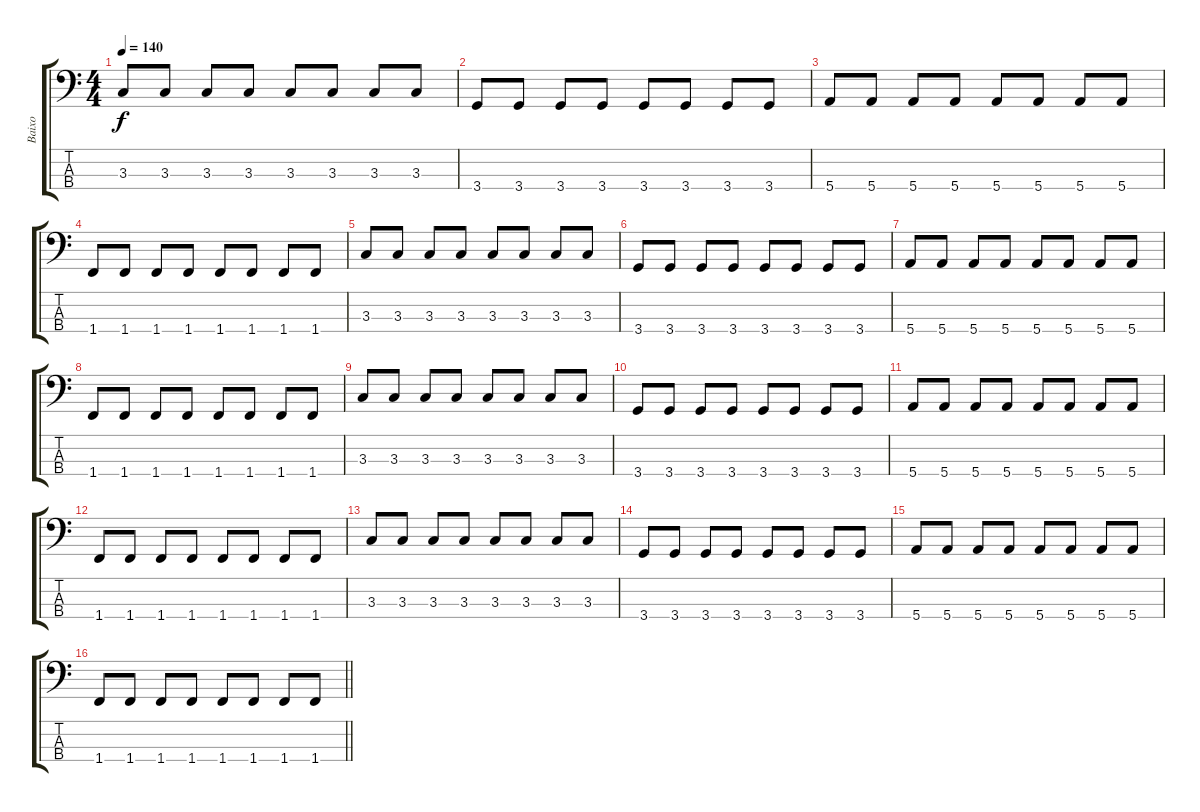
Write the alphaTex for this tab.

\track ("Baixo" "Baixo") {instrument electricbassfinger}
\staff {score tabs}
\tuning (G2 D2 A1 E1) {hide}
\ts (4 4)
\tempo 140
\clef f4
\ks c
3.3.8{dy f} 3.3.8 3.3.8 3.3.8 3.3.8 3.3.8 3.3.8 3.3.8 |
3.4.8 3.4.8 3.4.8 3.4.8 3.4.8 3.4.8 3.4.8 3.4.8 |
5.4.8 5.4.8 5.4.8 5.4.8 5.4.8 5.4.8 5.4.8 5.4.8 |
1.4.8 1.4.8 1.4.8 1.4.8 1.4.8 1.4.8 1.4.8 1.4.8 |
3.3.8 3.3.8 3.3.8 3.3.8 3.3.8 3.3.8 3.3.8 3.3.8 |
3.4.8 3.4.8 3.4.8 3.4.8 3.4.8 3.4.8 3.4.8 3.4.8 |
5.4.8 5.4.8 5.4.8 5.4.8 5.4.8 5.4.8 5.4.8 5.4.8 |
1.4.8 1.4.8 1.4.8 1.4.8 1.4.8 1.4.8 1.4.8 1.4.8 |
3.3.8 3.3.8 3.3.8 3.3.8 3.3.8 3.3.8 3.3.8 3.3.8 |
3.4.8 3.4.8 3.4.8 3.4.8 3.4.8 3.4.8 3.4.8 3.4.8 |
5.4.8 5.4.8 5.4.8 5.4.8 5.4.8 5.4.8 5.4.8 5.4.8 |
1.4.8 1.4.8 1.4.8 1.4.8 1.4.8 1.4.8 1.4.8 1.4.8 |
3.3.8 3.3.8 3.3.8 3.3.8 3.3.8 3.3.8 3.3.8 3.3.8 |
3.4.8 3.4.8 3.4.8 3.4.8 3.4.8 3.4.8 3.4.8 3.4.8 |
5.4.8 5.4.8 5.4.8 5.4.8 5.4.8 5.4.8 5.4.8 5.4.8 |
\barLineRight lightlight
1.4.8 1.4.8 1.4.8 1.4.8 1.4.8 1.4.8 1.4.8 1.4.8
